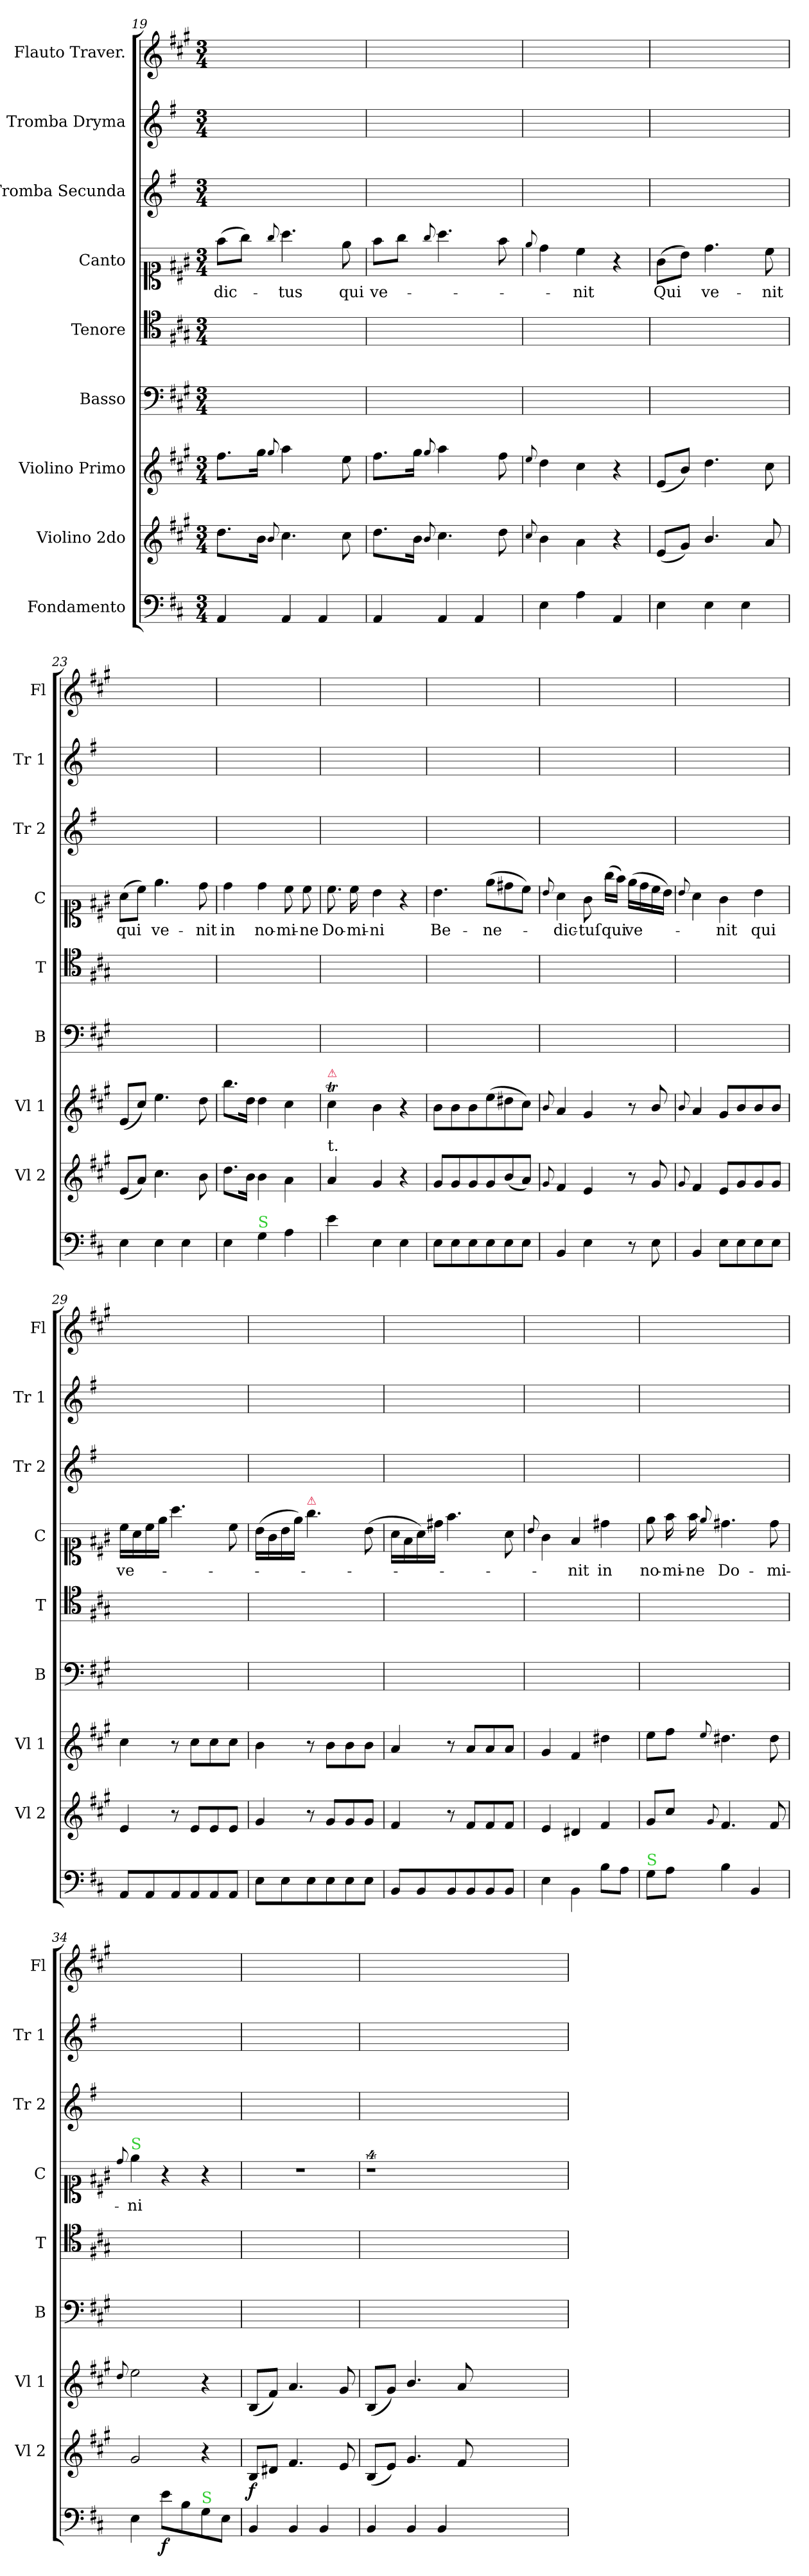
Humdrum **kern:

**kern	**dynam	**kern	**dynam	**kern	**kern	**kern	**kern	**text	**kern	**kern	**kern
*part9	*part9	*part8	*part8	*part7	*part6	*part5	*part4	*part4	*part3	*part2	*part1
*staff9	*staff9	*staff8	*staff8	*staff7	*staff6	*staff5	*staff4	*staff4	*staff3	*staff2	*staff1
*I"Fondamento	*	*I"Violino 2do	*	*I"Violino Primo	*I"Basso	*I"Tenore	*I"Canto	*	*I"Tromba Secunda	*I"Tromba Dryma	*I"Flauto Traver.
*	*	*I'Vl 2	*	*I'Vl 1	*I'B	*I'T	*I'C	*	*I'Tr 2	*I'Tr 1	*I'Fl
*clefF4	*	*clefG2	*	*clefG2	*clefF4	*clefC4	*clefC1	*	*clefG2	*clefG2	*clefG2
*	*	*	*	*	*	*	*	*	*ITrd-1c-2	*ITrd-1c-2	*
*k[f#c#]	*	*k[f#c#g#]	*	*k[f#c#g#]	*k[f#c#g#]	*k[f#c#g#]	*k[f#c#g#]	*	*k[f#c#g#]	*k[f#c#g#]	*k[f#c#g#]
*	*	*A:	*	*A:	*A:	*A:	*A:	*	*A:	*A:	*A:
*M3/4	*	*M3/4	*	*M3/4	*M3/4	*M3/4	*M3/4	*	*M3/4	*M3/4	*M3/4
=19	=19	=19	=19	=19	=19	=19	=19	=19	=19	=19	=19
4AA/	.	8.dd\L	.	8.ff#\L	2.ryy	2.ryy	(8ff#\L	-dic-	2.ryy	2.ryy	2.ryy
.	.	.	.	.	.	.	8gg#\J)	.	.	.	.
.	.	16b\Jk	.	16gg#\Jk	.	.	.	.	.	.	.
.	.	8qqb/	.	8qqgg#/	.	.	8qqgg#/	.	.	.	.
!	!	!	!	!LO:N:vis=4	!	!	!	!	!	!	!
4AA/	.	4.cc#\	.	4.aa\	.	.	4.aa\	-tus	.	.	.
4AA/	.	.	.	.	.	.	.	.	.	.	.
.	.	8cc#\	.	8ee\	.	.	8ee\	qui	.	.	.
=20	=20	=20	=20	=20	=20	=20	=20	=20	=20	=20	=20
4AA/	.	8.dd\L	.	8.ff#\L	2.ryy	2.ryy	8ff#\L	ve-	2.ryy	2.ryy	2.ryy
.	.	.	.	.	.	.	8gg#\J	.	.	.	.
.	.	16b\Jk	.	16gg#\Jk	.	.	.	.	.	.	.
.	.	8qqb/	.	8qqgg#/	.	.	8qqgg#/	.	.	.	.
!	!	!	!	!LO:N:vis=4	!	!	!	!	!	!	!
4AA/	.	4.cc#\	.	4.aa\	.	.	4.aa\	.	.	.	.
4AA/	.	.	.	.	.	.	.	.	.	.	.
.	.	8dd\	.	8ff#\	.	.	8ff#\	.	.	.	.
=21	=21	=21	=21	=21	=21	=21	=21	=21	=21	=21	=21
.	.	8qqcc#/	.	8qqee/	.	.	8qqee/	.	.	.	.
4E\	.	4b\	.	4dd\	2.ryy	2.ryy	4dd\	.	2.ryy	2.ryy	2.ryy
4A\	.	4a\	.	4cc#\	.	.	4cc#\	-nit	.	.	.
4AA/	.	4r	.	4r	.	.	4r	.	.	.	.
=22	=22	=22	=22	=22	=22	=22	=22	=22	=22	=22	=22
4E\	.	(8e/L	.	(8e/L	2.ryy	2.ryy	(8g#\L	Qui	2.ryy	2.ryy	2.ryy
.	.	8g#/J)	.	8b/J)	.	.	8b\J)	.	.	.	.
4E\	.	4.b/	.	4.dd\	.	.	4.dd\	ve-	.	.	.
4E\	.	.	.	.	.	.	.	.	.	.	.
.	.	8a/	.	8cc#\	.	.	8cc#\	-nit	.	.	.
=23	=23	=23	=23	=23	=23	=23	=23	=23	=23	=23	=23
4E\	.	(8e/L	.	(8e/L	2.ryy	2.ryy	(8a\L	qui	2.ryy	2.ryy	2.ryy
.	.	8a/J)	.	8cc#/J)	.	.	8cc#\J)	.	.	.	.
4E\	.	4.cc#\	.	4.ee\	.	.	4.ee\	ve-	.	.	.
4E\	.	.	.	.	.	.	.	.	.	.	.
.	.	8b\	.	8dd\	.	.	8dd\	-nit	.	.	.
=24	=24	=24	=24	=24	=24	=24	=24	=24	=24	=24	=24
4E\	.	8.dd\L	.	8.bb\L	2.ryy	2.ryy	4dd\	in	2.ryy	2.ryy	2.ryy
.	.	16b\Jk	.	16dd\Jk	.	.	.	.	.	.	.
!LO:TX:a:color=limegreen:t=S	!	!	!	!	!	!	!	!	!	!	!
4G\	.	4b\	.	4dd\	.	.	4dd\	no-	.	.	.
4A\	.	4a\	.	4cc#\	.	.	8cc#\	-mi-	.	.	.
.	.	.	.	.	.	.	8cc#\	-ne	.	.	.
=25	=25	=25	=25	=25	=25	=25	=25	=25	=25	=25	=25
!	!	!	!	!LO:TX:a:color=crimson:t=⚠	!	!	!	!	!	!	!
!	!	!LO:TX:a:t=t.	!	!	!	!	!	!	!	!	!
4e\	.	4a/	.	4cc#t\	2.ryy	2.ryy	8.cc#\	Do-	2.ryy	2.ryy	2.ryy
.	.	.	.	.	.	.	16cc#\	-mi-	.	.	.
4E\	.	4g#/	.	4b\	.	.	4b\	-ni	.	.	.
4E\	.	4r	.	4r	.	.	4r	.	.	.	.
=26	=26	=26	=26	=26	=26	=26	=26	=26	=26	=26	=26
8E\L	.	8g#/L	.	8b\L	2.ryy	2.ryy	4.b\	Be-	2.ryy	2.ryy	2.ryy
8E\	.	8g#/	.	8b\	.	.	.	.	.	.	.
8E\	.	8g#/	.	8b\	.	.	.	.	.	.	.
8E\	.	8g#/	.	(8ee\	.	.	(8ee\L	-ne-	.	.	.
8E\	.	(8b/	.	8dd#X\	.	.	8dd#X\	.	.	.	.
8E\J	.	8a/J)	.	8cc#\J)	.	.	8cc#\J)	.	.	.	.
=27	=27	=27	=27	=27	=27	=27	=27	=27	=27	=27	=27
.	.	8qqg#/	.	8qqb/	.	.	8qqb/	.	.	.	.
4BB/	.	4f#/	.	4a/	2.ryy	2.ryy	4a\	-dic-	2.ryy	2.ryy	2.ryy
4E\	.	4e/	.	4g#/	.	.	8g#\	-tuſ	.	.	.
.	.	.	.	.	.	.	(16gg#\LL	qui	.	.	.
.	.	.	.	.	.	.	16ff#\JJ)	.	.	.	.
8r	.	8r	.	8r	.	.	(16ee\LL	ve-	.	.	.
.	.	.	.	.	.	.	16dd\	.	.	.	.
8E\	.	8g#/	.	8b/	.	.	16cc#\	.	.	.	.
.	.	.	.	.	.	.	16b\JJ)	.	.	.	.
=28	=28	=28	=28	=28	=28	=28	=28	=28	=28	=28	=28
.	.	8qqg#/	.	8qqb/	.	.	8qqb/	.	.	.	.
4BB/	.	4f#/	.	4a/	2.ryy	2.ryy	4a\	.	2.ryy	2.ryy	2.ryy
8E\L	.	8e/L	.	8g#/L	.	.	4g#\	-nit	.	.	.
8E\	.	8g#/	.	8b/	.	.	.	.	.	.	.
8E\	.	8g#/	.	8b/	.	.	4b\	qui	.	.	.
8E\J	.	8g#/J	.	8b/J	.	.	.	.	.	.	.
=29	=29	=29	=29	=29	=29	=29	=29	=29	=29	=29	=29
8AA/L	.	4e/	.	4cc#\	2.ryy	2.ryy	16cc#\LL	ve-	2.ryy	2.ryy	2.ryy
.	.	.	.	.	.	.	16a\	.	.	.	.
8AA/	.	.	.	.	.	.	16cc#\	.	.	.	.
.	.	.	.	.	.	.	16ee\JJ	.	.	.	.
8AA/	.	8r	.	8r	.	.	4.aa\	.	.	.	.
8AA/	.	8e/L	.	8cc#\L	.	.	.	.	.	.	.
8AA/	.	8e/	.	8cc#\	.	.	.	.	.	.	.
8AA/J	.	8e/J	.	8cc#\J	.	.	8cc#\	.	.	.	.
=30	=30	=30	=30	=30	=30	=30	=30	=30	=30	=30	=30
8E\L	.	4g#/	.	4b\	2.ryy	2.ryy	(16b\LL	.	2.ryy	2.ryy	2.ryy
.	.	.	.	.	.	.	16g#\	.	.	.	.
8E\	.	.	.	.	.	.	16b\	.	.	.	.
.	.	.	.	.	.	.	16ee\JJ)	.	.	.	.
!	!	!	!	!	!	!	!LO:TX:a:color=crimson:t=⚠	!	!	!	!
8E\	.	8r	.	8r	.	.	4.gg#\	.	.	.	.
8E\	.	8g#/L	.	8b\L	.	.	.	.	.	.	.
8E\	.	8g#/	.	8b\	.	.	.	.	.	.	.
8E\J	.	8g#/J	.	8b\J	.	.	(8b\	.	.	.	.
=31	=31	=31	=31	=31	=31	=31	=31	=31	=31	=31	=31
8BB/L	.	4f#/	.	4a/	2.ryy	2.ryy	16a\LL	.	2.ryy	2.ryy	2.ryy
.	.	.	.	.	.	.	16f#\	.	.	.	.
8BB/	.	.	.	.	.	.	16a\)	.	.	.	.
.	.	.	.	.	.	.	16dd#X\JJ	.	.	.	.
8BB/	.	8r	.	8r	.	.	4.ff#\	.	.	.	.
8BB/	.	8f#/L	.	8a/L	.	.	.	.	.	.	.
8BB/	.	8f#/	.	8a/	.	.	.	.	.	.	.
8BB/J	.	8f#/J	.	8a/J	.	.	8a\	.	.	.	.
=32	=32	=32	=32	=32	=32	=32	=32	=32	=32	=32	=32
.	.	.	.	.	.	.	8qqb/	.	.	.	.
4E\	.	4e/	.	4g#/	2.ryy	2.ryy	4g#\	.	2.ryy	2.ryy	2.ryy
4BB\	.	4d#X/	.	4f#/	.	.	4f#/	-nit	.	.	.
8B\L	.	4f#/	.	4dd#X\	.	.	4dd#X\	in	.	.	.
8A\J	.	.	.	.	.	.	.	.	.	.	.
=33	=33	=33	=33	=33	=33	=33	=33	=33	=33	=33	=33
!LO:TX:a:color=limegreen:t=S	!	!	!	!	!	!	!	!	!	!	!
8G\L	.	8g#/L	.	8ee\L	2.ryy	2.ryy	8ee\	no-	2.ryy	2.ryy	2.ryy
8A\J	.	8cc#/J	.	8ff#\J	.	.	16ff#\	-mi-	.	.	.
.	.	.	.	.	.	.	16ff#\	-ne	.	.	.
.	.	8qqg#/	.	8qqee/	.	.	8qqee/	.	.	.	.
4B\	.	4.f#/	.	4.dd#X\	.	.	4.dd#X\	Do-	.	.	.
4BB/	.	.	.	.	.	.	.	.	.	.	.
.	.	8f#/	.	8dd#\	.	.	8dd#\	-mi-	.	.	.
=34	=34	=34	=34	=34	=34	=34	=34	=34	=34	=34	=34
.	.	.	.	8qqdd/	.	.	8qqdd/	.	.	.	.
!	!	!	!	!	!	!	!LO:TX:a:color=limegreen:t=S	!	!	!	!
4E\	.	2g#/	.	2ee\	2.ryy	2.ryy	4ee\	-ni	2.ryy	2.ryy	2.ryy
8e\L	f	.	.	.	.	.	4r	.	.	.	.
8B\	.	.	.	.	.	.	.	.	.	.	.
!LO:TX:a:color=limegreen:t=S	!	!	!	!	!	!	!	!	!	!	!
8G\	.	4r	.	4r	.	.	4r	.	.	.	.
8E\J	.	.	.	.	.	.	.	.	.	.	.
=35	=35	=35	=35	=35	=35	=35	=35	=35	=35	=35	=35
4BB/	.	8B/L	f	(8B/L	2.ryy	2.ryy	2.r	.	2.ryy	2.ryy	2.ryy
.	.	8d#X/J	.	8f#/J)	.	.	.	.	.	.	.
4BB/	.	4.f#/	.	4.a/	.	.	.	.	.	.	.
4BB/	.	.	.	.	.	.	.	.	.	.	.
.	.	8e/	.	8g#/	.	.	.	.	.	.	.
=36	=36	=36	=36	=36	=36	=36	=36	=36	=36	=36	=36
4BB/	.	(8B/L	.	(8B/L	2.ryy	2.ryy	4%9r	.	2.ryy	2.ryy	2.ryy
.	.	8e/J)	.	8g#/J)	.	.	.	.	.	.	.
4BB/	.	4.g#/	.	4.b/	.	.	.	.	.	.	.
4BB/	.	.	.	.	.	.	.	.	.	.	.
.	.	8f#/	.	8a/	.	.	.	.	.	.	.
1.ryy	.	1.ryy	.	1.ryy	1.ryy	1.ryy	.	.	1.ryy	1.ryy	1.ryy
=	=	=	=	=	=	=	=	=	=	=	=
*-	*-	*-	*-	*-	*-	*-	*-	*-	*-	*-	*-
